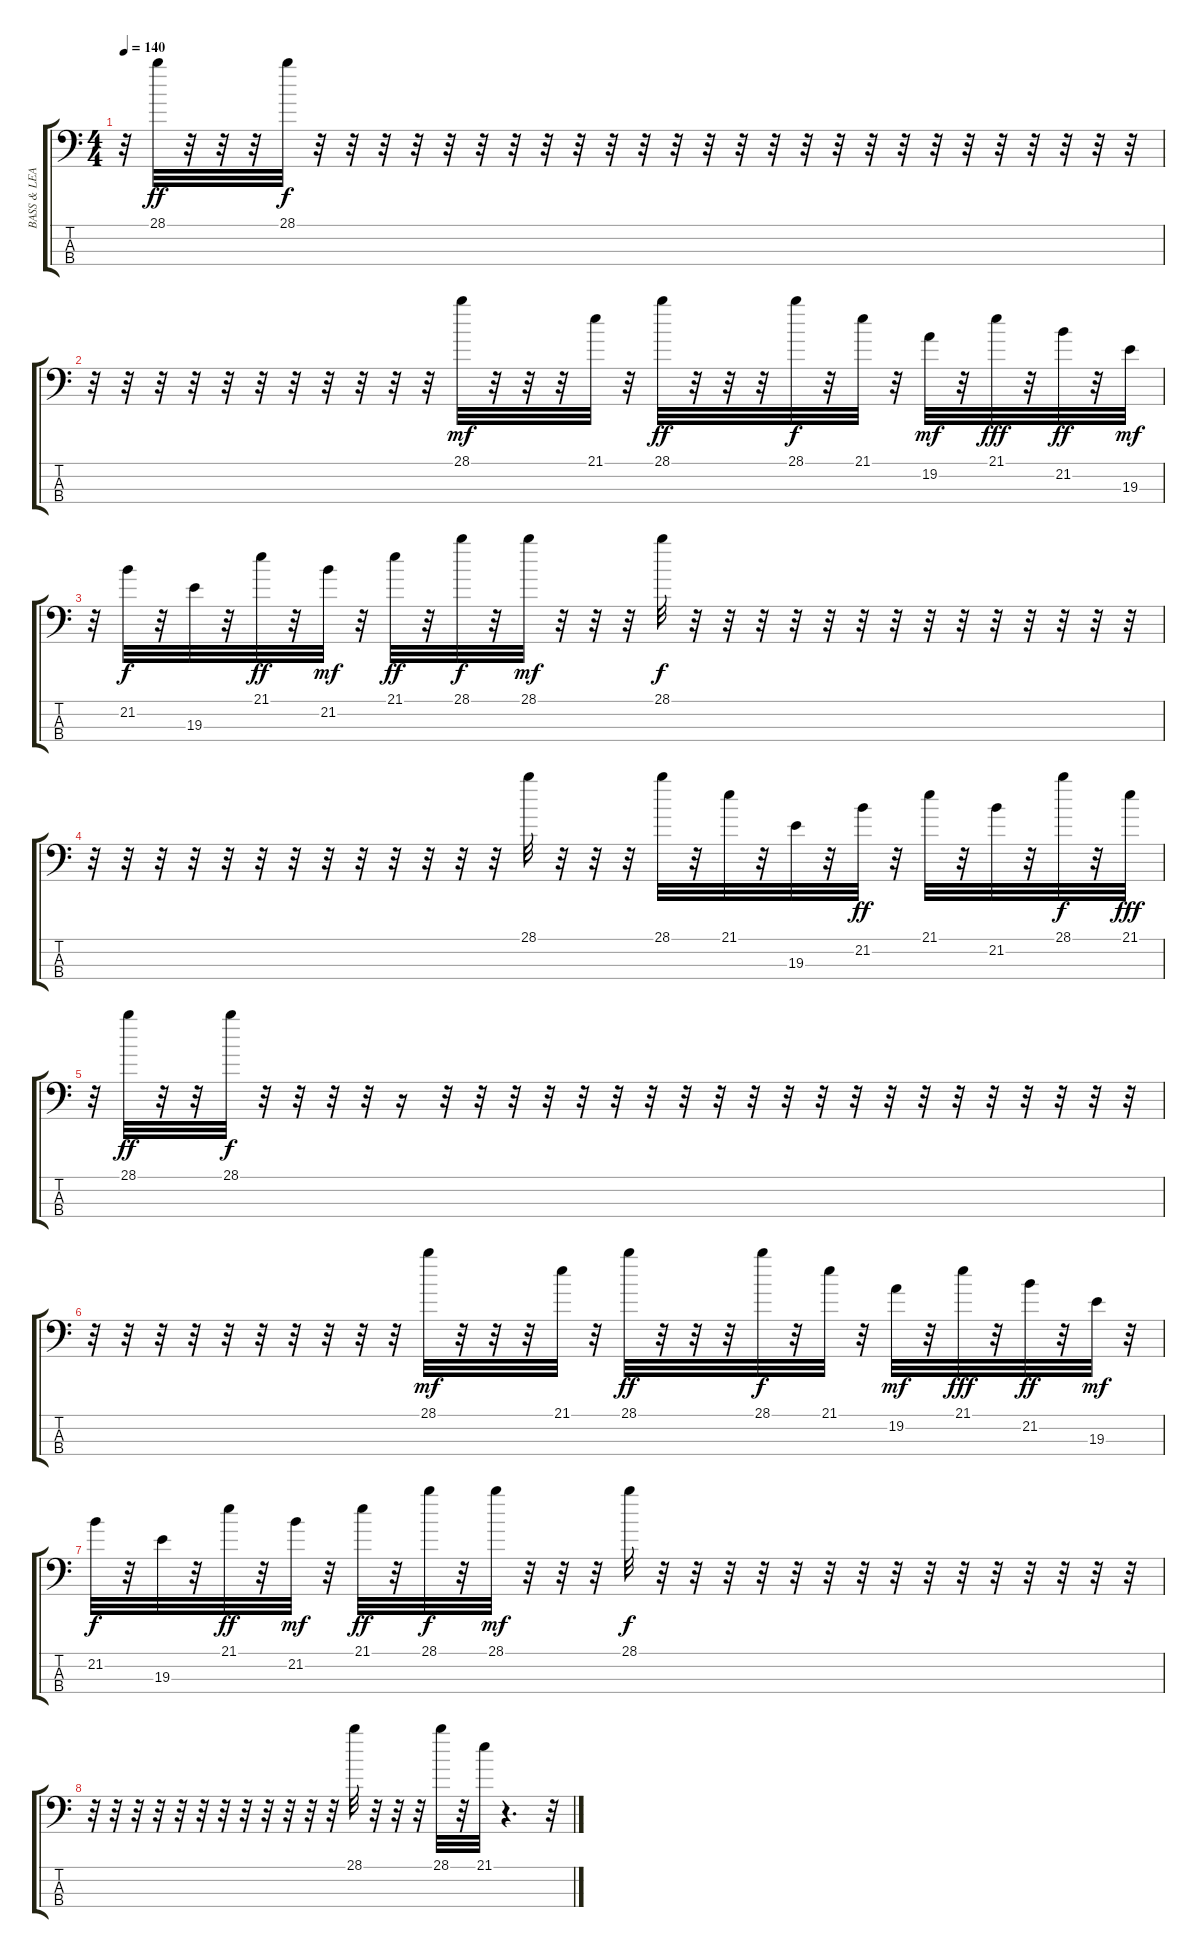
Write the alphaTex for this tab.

\track ("BASS & LEAD" "BASS & LEA") {instrument synthbass2}
\staff {score tabs}
\tuning (G2 D2 A1 E1) {hide}
\ts (4 4)
\tempo 140
\clef f4
\ks c
r.32{dy fff} 28.1.32{dy ff} r.32 r.32 r.32 28.1.32{dy f} r.32 r.32 r.32 r.32 r.32 r.32 r.32 r.32 r.32 r.32 r.32 r.32 r.32 r.32 r.32 r.32 r.32 r.32 r.32 r.32 r.32 r.32 r.32 r.32 r.32 r.32 |
r.32 r.32 r.32 r.32 r.32 r.32 r.32 r.32 r.32 r.32 r.32 28.1.32{dy mf} r.32 r.32 r.32 21.1.32 r.32 28.1.32{dy ff} r.32 r.32 r.32 28.1.32{dy f} r.32 21.1.32 r.32 19.2.32{dy mf} r.32 21.1.32{dy fff} r.32 21.2.32{dy ff} r.32 19.3.32{dy mf} |
r.32 21.2.32{dy f} r.32 19.3.32 r.32 21.1.32{dy ff} r.32 21.2.32{dy mf} r.32 21.1.32{dy ff} r.32 28.1.32{dy f} r.32 28.1.32{dy mf} r.32 r.32 r.32 28.1.32{dy f} r.32 r.32 r.32 r.32 r.32 r.32 r.32 r.32 r.32 r.32 r.32 r.32 r.32 r.32 |
r.32 r.32 r.32 r.32 r.32 r.32 r.32 r.32 r.32 r.32 r.32 r.32 r.32 28.1.32 r.32 r.32 r.32 28.1.32 r.32 21.1.32 r.32 19.3.32 r.32 21.2.32{dy ff} r.32 21.1.32 r.32 21.2.32 r.32 28.1.32{dy f} r.32 21.1.32{dy fff} |
r.32 28.1.32{dy ff} r.32 r.32 28.1.32{dy f} r.32 r.32 r.32 r.32 r.16 r.32 r.32 r.32 r.32 r.32 r.32 r.32 r.32 r.32 r.32 r.32 r.32 r.32 r.32 r.32 r.32 r.32 r.32 r.32 r.32 r.32 |
r.32 r.32 r.32 r.32 r.32 r.32 r.32 r.32 r.32 r.32 28.1.32{dy mf} r.32 r.32 r.32 21.1.32 r.32 28.1.32{dy ff} r.32 r.32 r.32 28.1.32{dy f} r.32 21.1.32 r.32 19.2.32{dy mf} r.32 21.1.32{dy fff} r.32 21.2.32{dy ff} r.32 19.3.32{dy mf} r.32 |
21.2.32{dy f} r.32 19.3.32 r.32 21.1.32{dy ff} r.32 21.2.32{dy mf} r.32 21.1.32{dy ff} r.32 28.1.32{dy f} r.32 28.1.32{dy mf} r.32 r.32 r.32 28.1.32{dy f} r.32 r.32 r.32 r.32 r.32 r.32 r.32 r.32 r.32 r.32 r.32 r.32 r.32 r.32 r.32 |
r.32 r.32 r.32 r.32 r.32 r.32 r.32 r.32 r.32 r.32 r.32 r.32 28.1.32 r.32 r.32 r.32 28.1.32 r.32 21.1.32 r.4{d} r.32
